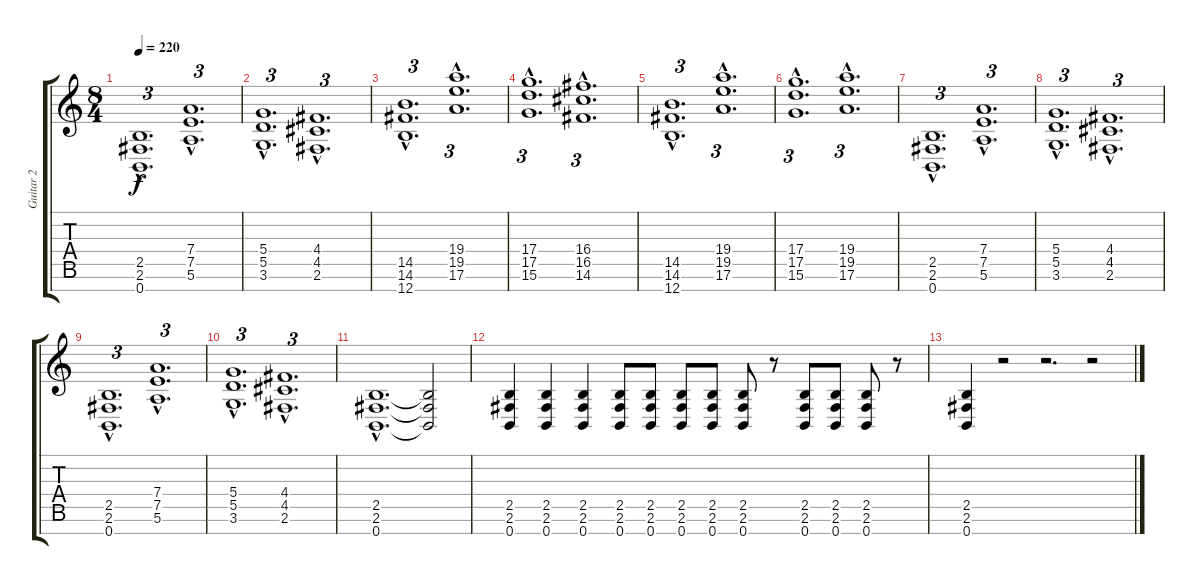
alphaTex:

\track ("Guitar 2" "Guitar 2") {instrument distortionguitar}
\staff {score tabs}
\tuning (E4 B3 G3 D3 A2 E2 B1) {hide}
\ts (8 4)
\tempo 220
\clef g2
\ks c
(2.5{hac} 2.6{hac} 0.7{hac}).1{d tu (3 2) dy f} (7.4{hac} 7.5{hac} 5.6{hac}).1{d tu (3 2)} |
(5.4{hac} 5.5{hac} 3.6{hac}).1{d tu (3 2)} (4.4{hac} 4.5{hac} 2.6{hac}).1{d tu (3 2)} |
(14.5{hac} 14.6{hac} 12.7{hac}).1{d tu (3 2)} (19.4{hac} 19.5{hac} 17.6{hac}).1{d tu (3 2)} |
(17.4{hac} 17.5{hac} 15.6{hac}).1{d tu (3 2)} (16.4{hac} 16.5{hac} 14.6{hac}).1{d tu (3 2)} |
(14.5{hac} 14.6{hac} 12.7{hac}).1{d tu (3 2)} (19.4{hac} 19.5{hac} 17.6{hac}).1{d tu (3 2)} |
(17.4{hac} 17.5{hac} 15.6{hac}).1{d tu (3 2)} (19.4{hac} 19.5{hac} 17.6{hac}).1{d tu (3 2)} |
(2.5{hac} 2.6{hac} 0.7{hac}).1{d tu (3 2)} (7.4{hac} 7.5{hac} 5.6{hac}).1{d tu (3 2)} |
(5.4{hac} 5.5{hac} 3.6{hac}).1{d tu (3 2)} (4.4{hac} 4.5{hac} 2.6{hac}).1{d tu (3 2)} |
(2.5{hac} 2.6{hac} 0.7{hac}).1{d tu (3 2)} (7.4{hac} 7.5{hac} 5.6{hac}).1{d tu (3 2)} |
(5.4{hac} 5.5{hac} 3.6{hac}).1{d tu (3 2)} (4.4{hac} 4.5{hac} 2.6{hac}).1{d tu (3 2)} |
(2.5{hac} 2.6{hac} 0.7{hac}).1{d} (2.5{t} 2.6{t} 0.7{t}).2 |
(2.5 2.6 0.7).4 (2.5 2.6 0.7).4 (2.5 2.6 0.7).4 (2.5 2.6 0.7).8 (2.5 2.6 0.7).8 (2.5 2.6 0.7).8 (2.5 2.6 0.7).8 (2.5 2.6 0.7).8 r.8 (2.5 2.6 0.7).8 (2.5 2.6 0.7).8 (2.5 2.6 0.7).8 r.8 |
(2.5 2.6 0.7).4 r.2 r.2{d} r.2
